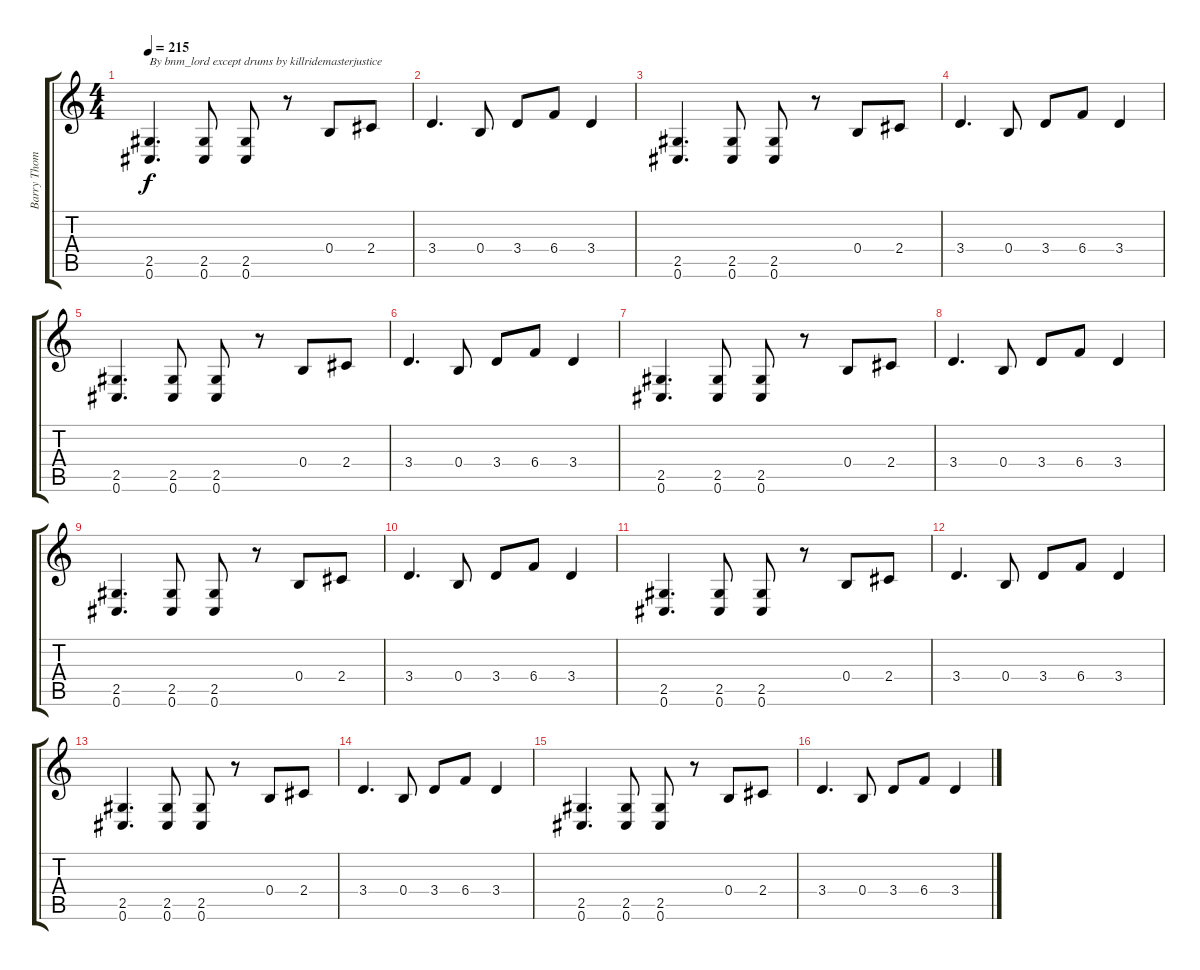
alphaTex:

\track ("Barry Thomson" "Barry Thom") {instrument distortionguitar}
\staff {score tabs}
\tuning (Db4 Ab3 E3 B2 Gb2 Db2) {hide}
\ts (4 4)
\tempo 215
\clef g2
\ks c
(2.5 0.6).4{d txt "By bnm_lord except drums by killridemasterjustice" dy f instrument distortionguitar} (2.5 0.6).8 (2.5 0.6).8 r.8 0.4.8 2.4.8 |
3.4.4{d} 0.4.8 3.4.8 6.4.8 3.4.4 |
(2.5 0.6).4{d} (2.5 0.6).8 (2.5 0.6).8 r.8 0.4.8 2.4.8 |
3.4.4{d} 0.4.8 3.4.8 6.4.8 3.4.4 |
(2.5 0.6).4{d} (2.5 0.6).8 (2.5 0.6).8 r.8 0.4.8 2.4.8 |
3.4.4{d} 0.4.8 3.4.8 6.4.8 3.4.4 |
(2.5 0.6).4{d} (2.5 0.6).8 (2.5 0.6).8 r.8 0.4.8 2.4.8 |
3.4.4{d} 0.4.8 3.4.8 6.4.8 3.4.4 |
(2.5 0.6).4{d} (2.5 0.6).8 (2.5 0.6).8 r.8 0.4.8 2.4.8 |
3.4.4{d} 0.4.8 3.4.8 6.4.8 3.4.4 |
(2.5 0.6).4{d} (2.5 0.6).8 (2.5 0.6).8 r.8 0.4.8 2.4.8 |
3.4.4{d} 0.4.8 3.4.8 6.4.8 3.4.4 |
(2.5 0.6).4{d} (2.5 0.6).8 (2.5 0.6).8 r.8 0.4.8 2.4.8 |
3.4.4{d} 0.4.8 3.4.8 6.4.8 3.4.4 |
(2.5 0.6).4{d} (2.5 0.6).8 (2.5 0.6).8 r.8 0.4.8 2.4.8 |
3.4.4{d} 0.4.8 3.4.8 6.4.8 3.4.4
